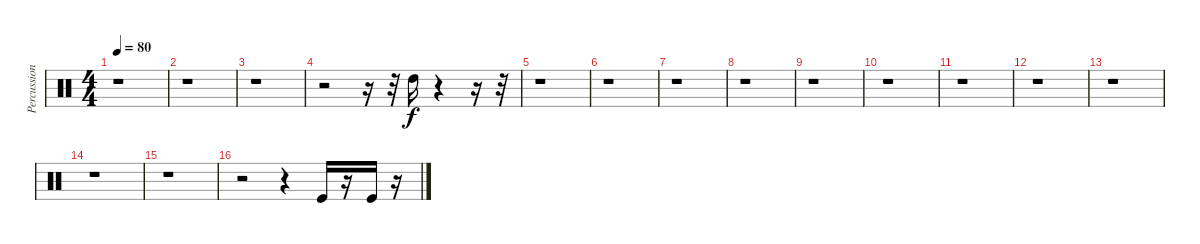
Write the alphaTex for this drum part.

\track ("Percussion" "Percussion") {instrument percussion}
\staff {score}
\articulation defaults
\ts (4 4)
\tempo 80
\clef neutral
\ks c
r.1{dy f} |
r.1 |
r.1 |
r.2 r.16 r.32 "High Tom (hit)".16 r.4 r.16 r.32 |
r.1 |
r.1 |
r.1 |
r.1 |
r.1 |
r.1 |
r.1 |
r.1 |
r.1 |
r.1 |
r.1 |
r.2 r.4 "Kick (hit)".16 r.16 "Kick (hit)".16 r.16
